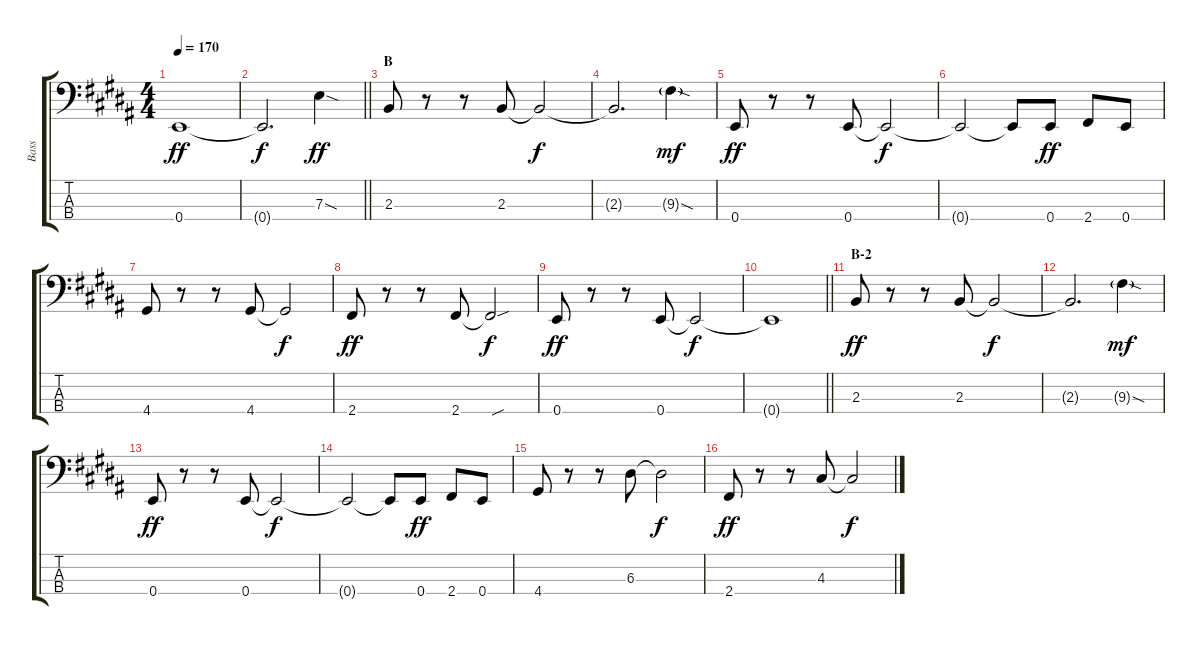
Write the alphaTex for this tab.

\track ("Bass" "Bass") {instrument electricbasspick}
\staff {score tabs}
\tuning (G2 D2 A1 E1) {hide}
\ts (4 4)
\tempo 170
\clef f4
\ks b
0.4.1{dy ff} |
\barLineRight lightlight
0.4{t}.2{d dy f} 7.3{sod}.4{dy ff} |
\section ("" "B")
2.3.8 r.8 r.8 2.3.8 2.3{t}.2{dy f} |
2.3{t}.2{d} 9.3{sod g}.4{dy mf} |
0.4.8{dy ff} r.8 r.8 0.4.8 0.4{t}.2{dy f} |
0.4{t}.2 0.4{t}.8 0.4.8{dy ff} 2.4.8 0.4.8 |
4.4.8 r.8 r.8 4.4.8 4.4{t}.2{dy f} |
2.4.8{dy ff} r.8 r.8 2.4.8 2.4{sou t}.2{dy f} |
0.4.8{dy ff} r.8 r.8 0.4.8 0.4{t}.2{dy f} |
\barLineRight lightlight
0.4{t}.1 |
\section ("" "B-2")
2.3.8{dy ff} r.8 r.8 2.3.8 2.3{t}.2{dy f} |
2.3{t}.2{d} 9.3{sod g}.4{dy mf} |
0.4.8{dy ff} r.8 r.8 0.4.8 0.4{t}.2{dy f} |
0.4{t}.2 0.4{t}.8 0.4.8{dy ff} 2.4.8 0.4.8 |
4.4.8 r.8 r.8 6.3.8 6.3{t}.2{dy f} |
2.4.8{dy ff} r.8 r.8 4.3.8 4.3{t}.2{dy f}
